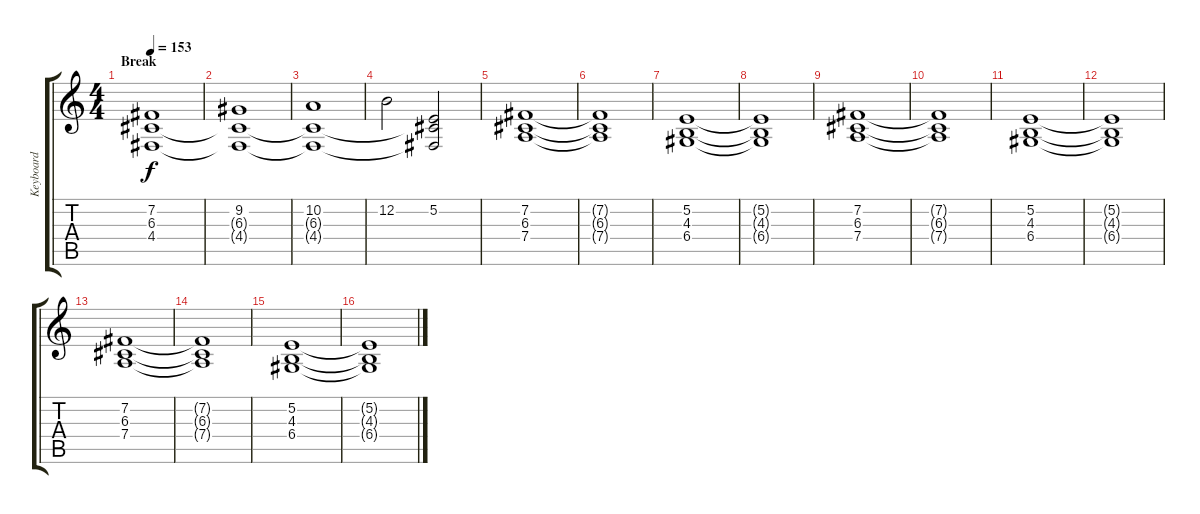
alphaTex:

\track ("Keyboard" "Keyboard") {instrument stringensemble1}
\staff {score tabs}
\tuning (E4 B3 G3 D3 A2 E2) {hide}
\ts (4 4)
\section ("" "Break")
\tempo 153
\clef g2
\ks c
(7.2 6.3 4.4).1{dy f} |
(9.2 6.3{t} 4.4{t}).1 |
(10.2 6.3{t} 4.4{t}).1 |
12.2.2 (5.2 6.3{t} 4.4{t}).2 |
(7.2 6.3 7.4).1 |
(7.2{t} 6.3{t} 7.4{t}).1 |
(5.2 4.3 6.4).1 |
(5.2{t} 4.3{t} 6.4{t}).1 |
(7.2 6.3 7.4).1 |
(7.2{t} 6.3{t} 7.4{t}).1 |
(5.2 4.3 6.4).1 |
(5.2{t} 4.3{t} 6.4{t}).1 |
(7.2 6.3 7.4).1 |
(7.2{t} 6.3{t} 7.4{t}).1 |
(5.2 4.3 6.4).1 |
(5.2{t} 4.3{t} 6.4{t}).1
